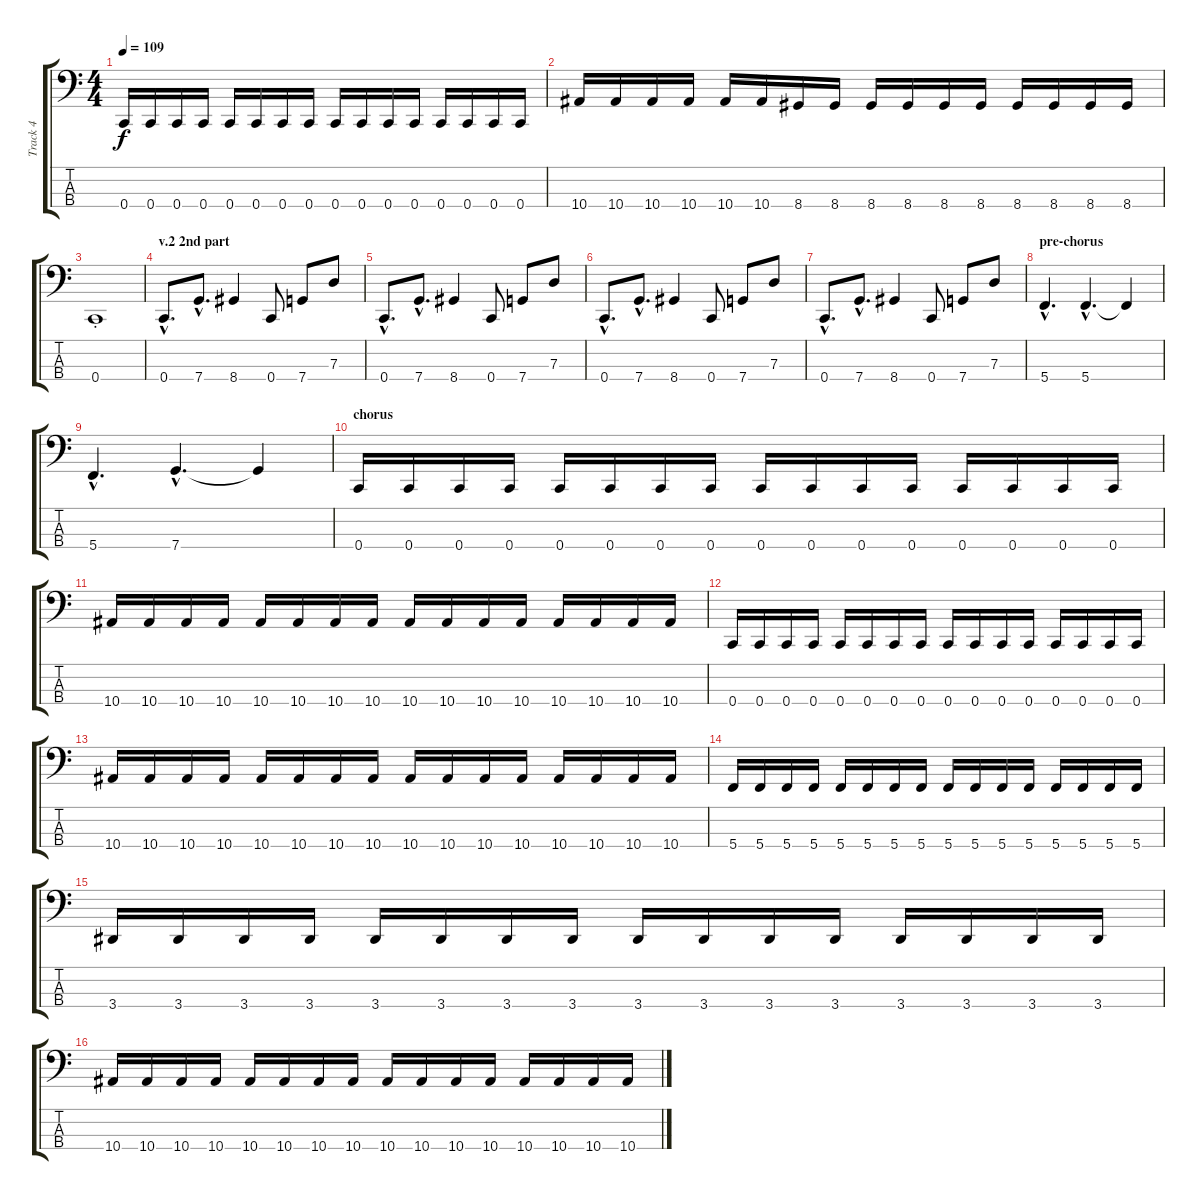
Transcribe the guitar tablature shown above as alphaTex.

\track ("Track 4" "Track 4") {instrument electricbasspick}
\staff {score tabs}
\tuning (F2 C2 G1 C1) {hide}
\ts (4 4)
\tempo 109
\clef f4
\ks c
0.4.16{dy f} 0.4.16 0.4.16 0.4.16 0.4.16 0.4.16 0.4.16 0.4.16 0.4.16 0.4.16 0.4.16 0.4.16 0.4.16 0.4.16 0.4.16 0.4.16 |
10.4.16 10.4.16 10.4.16 10.4.16 10.4.16 10.4.16 8.4.16 8.4.16 8.4.16 8.4.16 8.4.16 8.4.16 8.4.16 8.4.16 8.4.16 8.4.16 |
0.4{st}.1 |
\section ("" "v.2 2nd part")
0.4{hac}.8{d} 7.4{hac}.8{d} 8.4.4 0.4.8 7.4.8 7.3.8 |
0.4{hac}.8{d} 7.4{hac}.8{d} 8.4.4 0.4.8 7.4.8 7.3.8 |
0.4{hac}.8{d} 7.4{hac}.8{d} 8.4.4 0.4.8 7.4.8 7.3.8 |
0.4{hac}.8{d} 7.4{hac}.8{d} 8.4.4 0.4.8 7.4.8 7.3.8 |
\section ("" "pre-chorus")
5.4{hac}.4{d} 5.4{hac}.4{d} 5.4{t}.4 |
5.4{hac}.4{d} 7.4{hac}.4{d} 7.4{t}.4 |
\section ("" "chorus")
0.4.16 0.4.16 0.4.16 0.4.16 0.4.16 0.4.16 0.4.16 0.4.16 0.4.16 0.4.16 0.4.16 0.4.16 0.4.16 0.4.16 0.4.16 0.4.16 |
10.4.16 10.4.16 10.4.16 10.4.16 10.4.16 10.4.16 10.4.16 10.4.16 10.4.16 10.4.16 10.4.16 10.4.16 10.4.16 10.4.16 10.4.16 10.4.16 |
0.4.16 0.4.16 0.4.16 0.4.16 0.4.16 0.4.16 0.4.16 0.4.16 0.4.16 0.4.16 0.4.16 0.4.16 0.4.16 0.4.16 0.4.16 0.4.16 |
10.4.16 10.4.16 10.4.16 10.4.16 10.4.16 10.4.16 10.4.16 10.4.16 10.4.16 10.4.16 10.4.16 10.4.16 10.4.16 10.4.16 10.4.16 10.4.16 |
5.4.16 5.4.16 5.4.16 5.4.16 5.4.16 5.4.16 5.4.16 5.4.16 5.4.16 5.4.16 5.4.16 5.4.16 5.4.16 5.4.16 5.4.16 5.4.16 |
3.4.16 3.4.16 3.4.16 3.4.16 3.4.16 3.4.16 3.4.16 3.4.16 3.4.16 3.4.16 3.4.16 3.4.16 3.4.16 3.4.16 3.4.16 3.4.16 |
10.4.16 10.4.16 10.4.16 10.4.16 10.4.16 10.4.16 10.4.16 10.4.16 10.4.16 10.4.16 10.4.16 10.4.16 10.4.16 10.4.16 10.4.16 10.4.16
